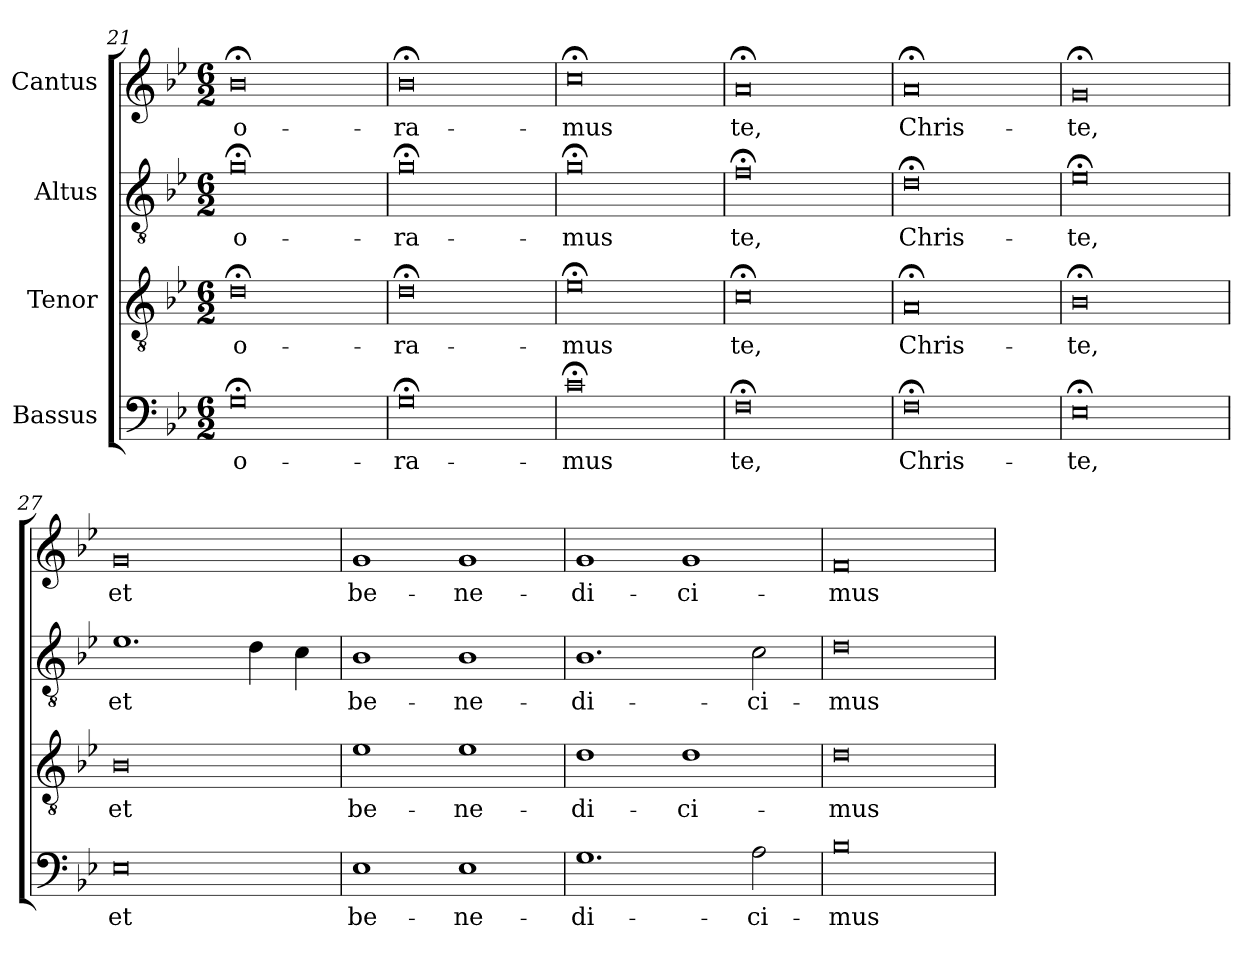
**kern	**text	**kern	**text	**kern	**text	**kern	**text
*part4	*part4	*part3	*part3	*part2	*part2	*part1	*part1
*staff4	*staff4	*staff3	*staff3	*staff2	*staff2	*staff1	*staff1
*I"Bassus	*	*I"Tenor	*	*I"Altus	*	*I"Cantus	*
*clefF4	*	*clefGv2	*	*clefGv2	*	*clefG2	*
*k[b-e-]	*	*k[b-e-]	*	*k[b-e-]	*	*k[b-e-]	*
*B-:	*	*B-:	*	*B-:	*	*B-:	*
*M6/2	*	*M6/2	*	*M6/2	*	*M6/2	*
=21	=21	=21	=21	=21	=21	=21	=21
!	!LO:LY:i	!	!LO:LY:i	!	!LO:LY:i	!	!
0G;<\	-o-	0d;<\	-o-	0g;<\	-o-	0b-;<\	-o-
=22	=22	=22	=22	=22	=22	=22	=22
!	!LO:LY:i	!	!LO:LY:i	!	!LO:LY:i	!	!
0G;<\	-ra-	0d;<\	-ra-	0g;<\	-ra-	0b-;<\	-ra-
=23	=23	=23	=23	=23	=23	=23	=23
!	!LO:LY:i	!	!LO:LY:i	!	!LO:LY:i	!	!
0c;<\	-mus	0e-;<\	-mus	0g;<\	-mus	0cc;<\	-mus
=24	=24	=24	=24	=24	=24	=24	=24
!	!LO:LY:i	!	!LO:LY:i	!	!LO:LY:i	!	!
0F;<\	te,	0c;<\	te,	0f;<\	te,	0a;</	te,
=25	=25	=25	=25	=25	=25	=25	=25
!	!LO:LY:i	!	!LO:LY:i	!	!LO:LY:i	!	!
0F;<\	Chris-	0A;</	Chris-	0d;<\	Chris-	0a;</	Chris-
=26	=26	=26	=26	=26	=26	=26	=26
!	!LO:LY:i	!	!LO:LY:i	!	!LO:LY:i	!	!
0E-;<\	-te,	0B-;<\	-te,	0e-;<\	-te,	0g;</	-te,
=27	=27	=27	=27	=27	=27	=27	=27
!	!LO:LY:i	!	!LO:LY:i	!	!LO:LY:i	!	!
0E-\	et	0B-\	et	1.e-\	et	0g/	et
.	.	.	.	4d\	.	.	.
.	.	.	.	4c\	.	.	.
=28	=28	=28	=28	=28	=28	=28	=28
!	!LO:LY:i	!	!LO:LY:i	!	!LO:LY:i	!	!
1E-\	be-	1e-\	be-	1B-\	be-	1g/	be-
!	!LO:LY:i	!	!LO:LY:i	!	!LO:LY:i	!	!
1E-\	-ne-	1e-\	-ne-	1B-\	-ne-	1g/	-ne-
!!LO:LB:g=z
=29	=29	=29	=29	=29	=29	=29	=29
!	!LO:LY:i	!	!LO:LY:i	!	!LO:LY:i	!	!
1.G\	-di-	1d\	-di-	1.B-\	-di-	1g/	-di-
!	!	!	!LO:LY:i	!	!	!	!
.	.	1d\	-ci-	.	.	1g/	-ci-
!	!LO:LY:i	!	!	!	!LO:LY:i	!	!
2A\	-ci-	.	.	2c\	-ci-	.	.
=30	=30	=30	=30	=30	=30	=30	=30
!	!LO:LY:i	!	!LO:LY:i	!	!LO:LY:i	!	!
0B-\	-mus	0d\	-mus	0d\	-mus	0f/	-mus
=	=	=	=	=	=	=	=
*-	*-	*-	*-	*-	*-	*-	*-
